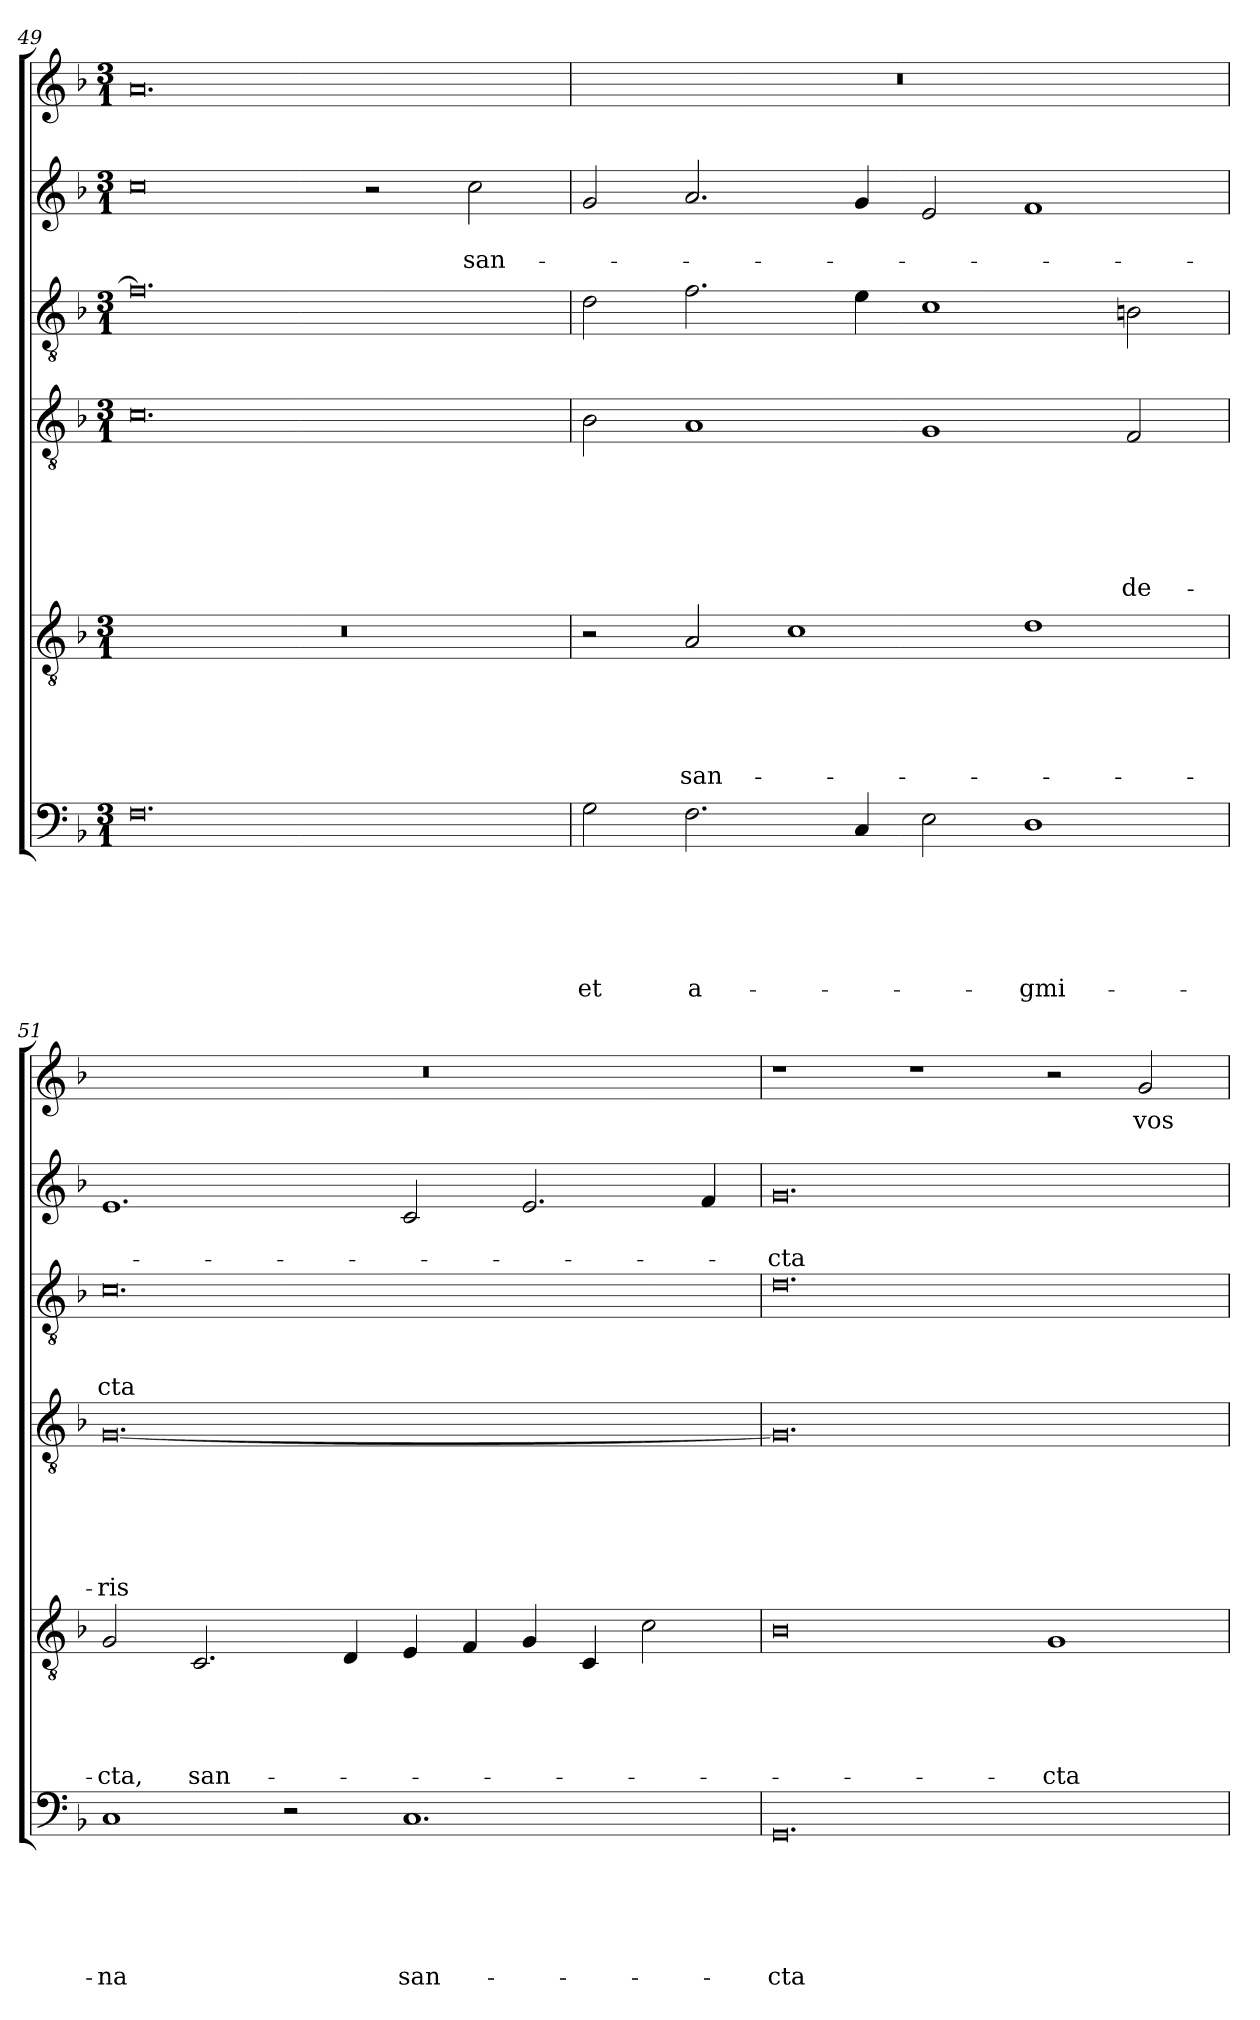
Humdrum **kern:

**kern	**text	**text	**text	**text	**text	**text	**kern	**text	**text	**text	**text	**text	**kern	**text	**text	**text	**text	**text	**text	**kern	**text	**text	**text	**kern	**text	**text	**kern	**text
*part6	*part6	*part6	*part6	*part6	*part6	*part6	*part5	*part5	*part5	*part5	*part5	*part5	*part4	*part4	*part4	*part4	*part4	*part4	*part4	*part3	*part3	*part3	*part3	*part2	*part2	*part2	*part1	*part1
*staff6	*staff6	*staff6	*staff6	*staff6	*staff6	*staff6	*staff5	*staff5	*staff5	*staff5	*staff5	*staff5	*staff4	*staff4	*staff4	*staff4	*staff4	*staff4	*staff4	*staff3	*staff3	*staff3	*staff3	*staff2	*staff2	*staff2	*staff1	*staff1
!!LO:LB:g=z
*clefF4	*	*	*	*	*	*	*clefGv2	*	*	*	*	*	*clefGv2	*	*	*	*	*	*	*clefGv2	*	*	*	*clefG2	*	*	*clefG2	*
*k[b-]	*	*	*	*	*	*	*k[b-]	*	*	*	*	*	*k[b-]	*	*	*	*	*	*	*k[b-]	*	*	*	*k[b-]	*	*	*k[b-]	*
*F:	*	*	*	*	*	*	*F:	*	*	*	*	*	*F:	*	*	*	*	*	*	*F:	*	*	*	*F:	*	*	*F:	*
*M3/1	*	*	*	*	*	*	*M3/1	*	*	*	*	*	*M3/1	*	*	*	*	*	*	*M3/1	*	*	*	*M3/1	*	*	*M3/1	*
=49	=49	=49	=49	=49	=49	=49	=49	=49	=49	=49	=49	=49	=49	=49	=49	=49	=49	=49	=49	=49	=49	=49	=49	=49	=49	=49	=49	=49
0.F	.	.	.	.	.	.	0.r	.	.	.	.	.	0.c	.	.	.	.	.	.	0.f]	.	.	.	0cc	.	.	0.a	.
.	.	.	.	.	.	.	.	.	.	.	.	.	.	.	.	.	.	.	.	.	.	.	.	2r	.	.	.	.
!	!	!	!	!	!	!	!	!	!	!	!	!	!	!	!	!	!	!	!	!	!	!	!	!	!	!LO:LY:b	!	!
.	.	.	.	.	.	.	.	.	.	.	.	.	.	.	.	.	.	.	.	.	.	.	.	2cc\	.	san-	.	.
=50	=50	=50	=50	=50	=50	=50	=50	=50	=50	=50	=50	=50	=50	=50	=50	=50	=50	=50	=50	=50	=50	=50	=50	=50	=50	=50	=50	=50
!	!	!	!	!	!	!LO:LY:b	!	!	!	!	!	!	!	!	!	!	!	!	!	!	!	!	!	!	!	!	!	!
2G\	.	.	.	.	.	et	2r	.	.	.	.	.	2B-\	.	.	.	.	.	.	2d\	.	.	.	2g/	.	.	0.r	.
!	!	!	!	!	!	!LO:LY:b	!	!	!	!	!	!LO:LY:b	!	!	!	!	!	!	!	!	!	!	!	!	!	!	!	!
2.F\	.	.	.	.	.	a-	2A/	.	.	.	.	san-	1A	.	.	.	.	.	.	2.f\	.	.	.	2.a/	.	.	.	.
.	.	.	.	.	.	.	1c	.	.	.	.	.	.	.	.	.	.	.	.	.	.	.	.	.	.	.	.	.
4C/	.	.	.	.	.	.	.	.	.	.	.	.	.	.	.	.	.	.	.	4e\	.	.	.	4g/	.	.	.	.
2E\	.	.	.	.	.	.	.	.	.	.	.	.	1G	.	.	.	.	.	.	1c	.	.	.	2e/	.	.	.	.
!	!	!	!	!	!	!LO:LY:b	!	!	!	!	!	!	!	!	!	!	!	!	!	!	!	!	!	!	!	!	!	!
1D	.	.	.	.	.	-gmi-	1d	.	.	.	.	.	.	.	.	.	.	.	.	.	.	.	.	1f	.	.	.	.
!	!	!	!	!	!	!	!	!	!	!	!	!	!	!	!	!	!	!	!LO:LY:b	!	!	!	!	!	!	!	!	!
.	.	.	.	.	.	.	.	.	.	.	.	.	2F/	.	.	.	.	.	-de-	2Bn\	.	.	.	.	.	.	.	.
=51	=51	=51	=51	=51	=51	=51	=51	=51	=51	=51	=51	=51	=51	=51	=51	=51	=51	=51	=51	=51	=51	=51	=51	=51	=51	=51	=51	=51
!	!	!	!	!	!	!LO:LY:b	!	!	!	!	!	!LO:LY:b	!	!	!	!	!	!	!LO:LY:b	!	!	!	!LO:LY:b	!	!	!	!	!
1C	.	.	.	.	.	-na	2G/	.	.	.	.	-cta,	[0.G	.	.	.	.	.	-ris	0.c	.	.	-cta	1.e	.	.	0.r	.
!	!	!	!	!	!	!	!	!	!	!	!	!LO:LY:b	!	!	!	!	!	!	!	!	!	!	!	!	!	!	!	!
.	.	.	.	.	.	.	2.C/	.	.	.	.	san-	.	.	.	.	.	.	.	.	.	.	.	.	.	.	.	.
2r	.	.	.	.	.	.	.	.	.	.	.	.	.	.	.	.	.	.	.	.	.	.	.	.	.	.	.	.
.	.	.	.	.	.	.	4D/	.	.	.	.	.	.	.	.	.	.	.	.	.	.	.	.	.	.	.	.	.
!	!	!	!	!	!	!LO:LY:b	!	!	!	!	!	!	!	!	!	!	!	!	!	!	!	!	!	!	!	!	!	!
1.C	.	.	.	.	.	san-	4E/	.	.	.	.	.	.	.	.	.	.	.	.	.	.	.	.	2c/	.	.	.	.
.	.	.	.	.	.	.	4F/	.	.	.	.	.	.	.	.	.	.	.	.	.	.	.	.	.	.	.	.	.
.	.	.	.	.	.	.	4G/	.	.	.	.	.	.	.	.	.	.	.	.	.	.	.	.	2.e/	.	.	.	.
.	.	.	.	.	.	.	4C/	.	.	.	.	.	.	.	.	.	.	.	.	.	.	.	.	.	.	.	.	.
.	.	.	.	.	.	.	2c\	.	.	.	.	.	.	.	.	.	.	.	.	.	.	.	.	.	.	.	.	.
.	.	.	.	.	.	.	.	.	.	.	.	.	.	.	.	.	.	.	.	.	.	.	.	4f/	.	.	.	.
=52	=52	=52	=52	=52	=52	=52	=52	=52	=52	=52	=52	=52	=52	=52	=52	=52	=52	=52	=52	=52	=52	=52	=52	=52	=52	=52	=52	=52
!	!	!	!	!	!	!LO:LY:b	!	!	!	!	!	!	!	!	!	!	!	!	!	!	!	!	!	!	!	!LO:LY:b	!	!
0.GG	.	.	.	.	.	-cta	0B-	.	.	.	.	.	0.G]	.	.	.	.	.	.	0.d	.	.	.	0.g	.	-cta	1r	.
.	.	.	.	.	.	.	.	.	.	.	.	.	.	.	.	.	.	.	.	.	.	.	.	.	.	.	1r	.
!	!	!	!	!	!	!	!	!	!	!	!	!LO:LY:b	!	!	!	!	!	!	!	!	!	!	!	!	!	!	!	!
.	.	.	.	.	.	.	1G	.	.	.	.	-cta	.	.	.	.	.	.	.	.	.	.	.	.	.	.	2r	.
!	!	!	!	!	!	!	!	!	!	!	!	!	!	!	!	!	!	!	!	!	!	!	!	!	!	!	!	!LO:LY:b
.	.	.	.	.	.	.	.	.	.	.	.	.	.	.	.	.	.	.	.	.	.	.	.	.	.	.	2g/	vos-
=	=	=	=	=	=	=	=	=	=	=	=	=	=	=	=	=	=	=	=	=	=	=	=	=	=	=	=	=
*-	*-	*-	*-	*-	*-	*-	*-	*-	*-	*-	*-	*-	*-	*-	*-	*-	*-	*-	*-	*-	*-	*-	*-	*-	*-	*-	*-	*-
